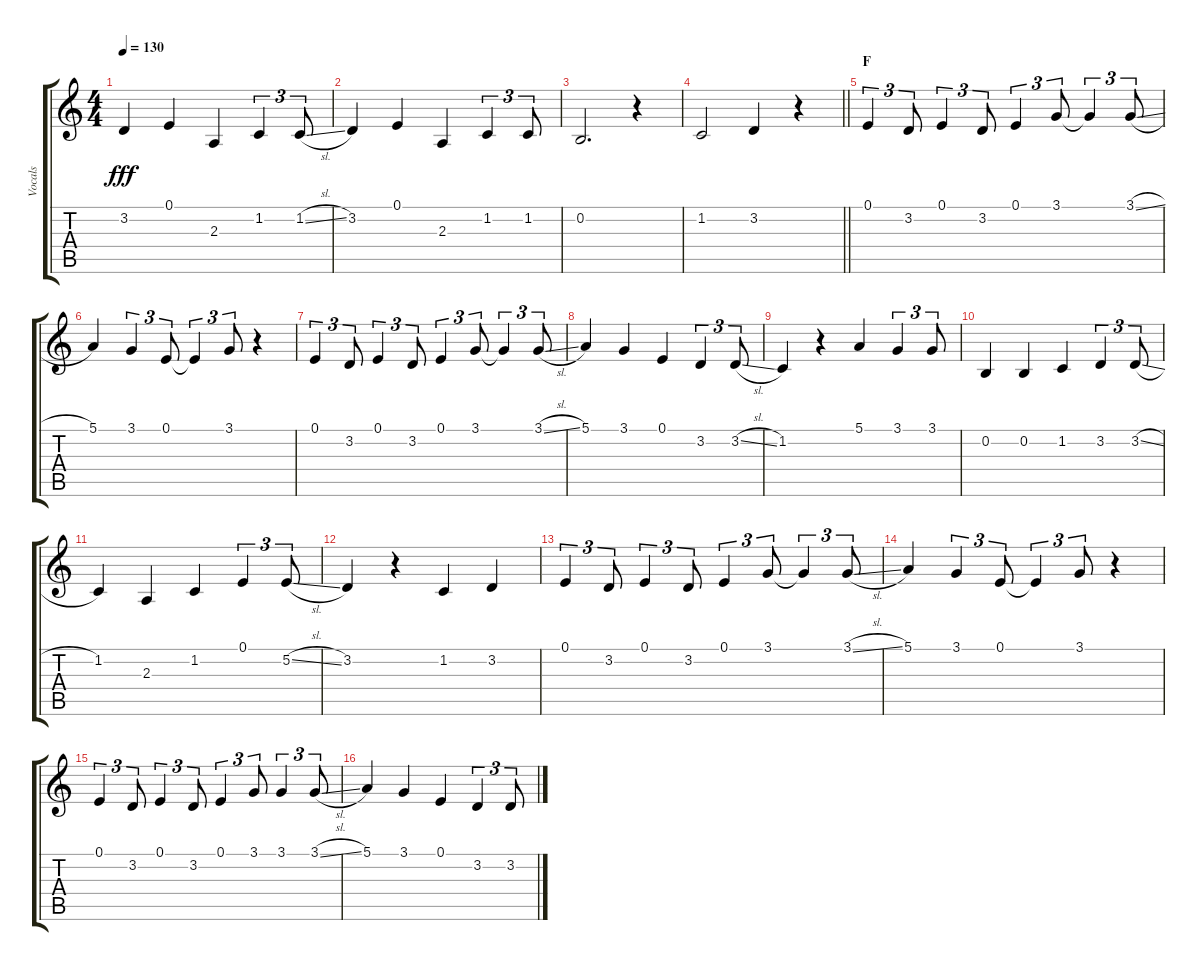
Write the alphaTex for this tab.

\track ("Vocals" "Vocals") {instrument voiceoohs}
\staff {score tabs}
\tuning (E4 B3 G3 D3 A2 E2) {hide}
\ts (4 4)
\tempo 130
\clef g2
\ks c
3.2.4{dy fff} 0.1.4 2.3.4 1.2.4{tu (3 2)} 1.2{sl}.8{tu (3 2)} |
3.2.4 0.1.4 2.3.4 1.2.4{tu (3 2)} 1.2.8{tu (3 2)} |
0.2.2{d} r.4 |
\barLineRight lightlight
1.2.2 3.2.4 r.4 |
\section ("" "F")
0.1.4{tu (3 2)} 3.2.8{tu (3 2)} 0.1.4{tu (3 2)} 3.2.8{tu (3 2)} 0.1.4{tu (3 2)} 3.1.8{tu (3 2)} 3.1{t}.4{tu (3 2)} 3.1{sl}.8{tu (3 2)} |
5.1.4 3.1.4{tu (3 2)} 0.1.8{tu (3 2)} 0.1{t}.4{tu (3 2)} 3.1.8{tu (3 2)} r.4 |
0.1.4{tu (3 2)} 3.2.8{tu (3 2)} 0.1.4{tu (3 2)} 3.2.8{tu (3 2)} 0.1.4{tu (3 2)} 3.1.8{tu (3 2)} 3.1{t}.4{tu (3 2)} 3.1{sl}.8{tu (3 2)} |
5.1.4 3.1.4 0.1.4 3.2.4{tu (3 2)} 3.2{sl}.8{tu (3 2)} |
1.2.4 r.4 5.1.4 3.1.4{tu (3 2)} 3.1.8{tu (3 2)} |
0.2.4 0.2.4 1.2.4 3.2.4{tu (3 2)} 3.2{sl}.8{tu (3 2)} |
1.2.4 2.3.4 1.2.4 0.1.4{tu (3 2)} 5.2{sl}.8{tu (3 2)} |
3.2.4 r.4 1.2.4 3.2.4 |
0.1.4{tu (3 2)} 3.2.8{tu (3 2)} 0.1.4{tu (3 2)} 3.2.8{tu (3 2)} 0.1.4{tu (3 2)} 3.1.8{tu (3 2)} 3.1{t}.4{tu (3 2)} 3.1{sl}.8{tu (3 2)} |
5.1.4 3.1.4{tu (3 2)} 0.1.8{tu (3 2)} 0.1{t}.4{tu (3 2)} 3.1.8{tu (3 2)} r.4 |
0.1.4{tu (3 2)} 3.2.8{tu (3 2)} 0.1.4{tu (3 2)} 3.2.8{tu (3 2)} 0.1.4{tu (3 2)} 3.1.8{tu (3 2)} 3.1.4{tu (3 2)} 3.1{sl}.8{tu (3 2)} |
5.1.4 3.1.4 0.1.4 3.2.4{tu (3 2)} 3.2{sl}.8{tu (3 2)}
